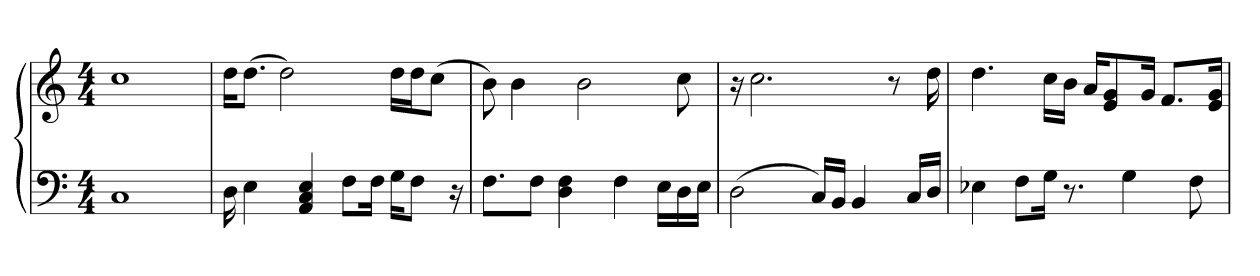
**kern	**kern
*part1	*part1
*staff2	*staff1
*clefF4	*clefG2
*k[]	*k[]
*M4/4	*M4/4
=1	=1
1C	1cc
=2	=2
16D	16dd\KL
4E	(8.dd\J
.	2dd)
4AA 4C 4E	.
8F\L	.
16F\Jk	.
16G\KL	16dd\LL
8F\J	16dd\J
.	(8cc\J
16r	.
=3	=3
8.F\L	8b)
.	4b
8F\J	.
4D 4F	.
.	2b
4F	.
16E\LL	.
16D\	8cc
16E\JJ	.
=4	=4
(2D	16r
.	2.cc
16C/LL)	.
16BB/JJ	.
4BB	.
.	8r
16C/LL	.
16D/JJ	16dd
=5	=5
4E-X	4.dd
8F\L	.
16G\Jk	16cc\LL
8.r	16b\JJ
.	16a/KL
.	8e/ 8g/
4G	.
.	16g/Jk
.	8.f/L
8F	.
.	16e/ 16g/Jk
=	=
*-	*-
